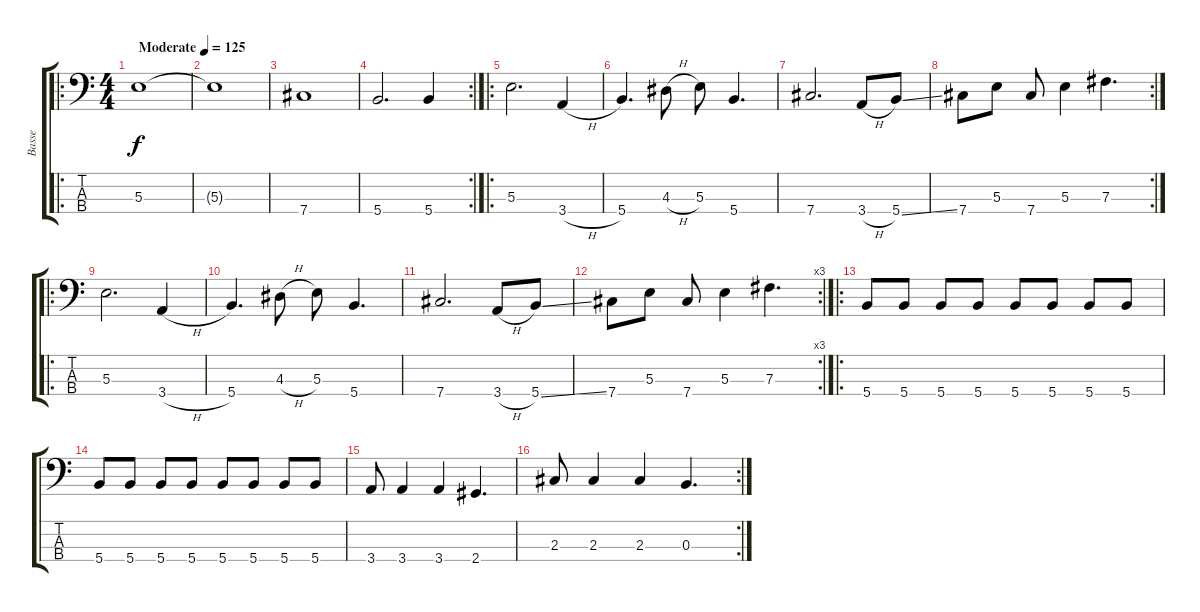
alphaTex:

\track ("Basse" "Basse") {instrument electricbassfinger}
\staff {score tabs}
\tuning (A2 E2 B1 Gb1) {hide}
\ro
\ts (4 4)
\tempo (125 "Moderate")
\clef f4
\ks c
5.3.1{dy f instrument electricbassfinger} |
5.3{t}.1 |
7.4.1 |
\rc 2
5.4.2{d} 5.4.4 |
\ro
5.3.2{d} 3.4{h}.4 |
5.4.4{d} 4.3{h}.8 5.3.8 5.4.4{d} |
7.4.2{d} 3.4{h}.8 5.4{ss}.8 |
\rc 2
7.4.8 5.3.8 7.4.8 5.3.4 7.3.4{d} |
\ro
5.3.2{d} 3.4{h}.4 |
5.4.4{d} 4.3{h}.8 5.3.8 5.4.4{d} |
7.4.2{d} 3.4{h}.8 5.4{ss}.8 |
\rc 3
7.4.8 5.3.8 7.4.8 5.3.4 7.3.4{d} |
\ro
5.4.8 5.4.8 5.4.8 5.4.8 5.4.8 5.4.8 5.4.8 5.4.8 |
5.4.8 5.4.8 5.4.8 5.4.8 5.4.8 5.4.8 5.4.8 5.4.8 |
3.4.8 3.4.4 3.4.4 2.4.4{d} |
\rc 2
2.3.8 2.3.4 2.3.4 0.3.4{d}
